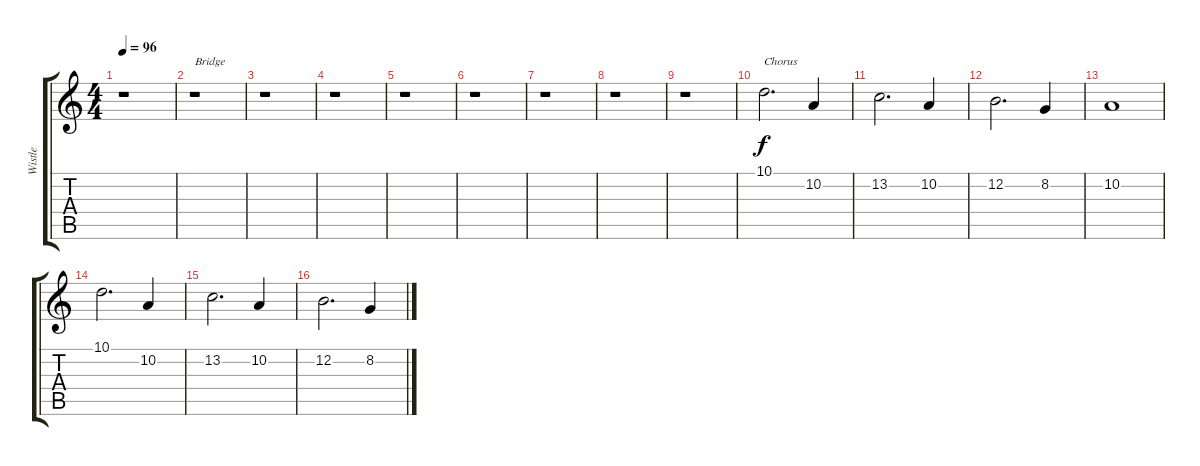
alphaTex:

\track ("Wistle" "Wistle") {instrument lead3calliope}
\staff {score tabs}
\tuning (E4 B3 G3 D3 A2 E2) {hide}
\ts (4 4)
\tempo 96
\clef g2
\ks c
r.1{dy f} |
r.1{txt "Bridge"} |
r.1 |
r.1 |
r.1 |
r.1 |
r.1 |
r.1 |
r.1 |
10.1.2{d txt "Chorus"} 10.2.4 |
13.2.2{d} 10.2.4 |
12.2.2{d} 8.2.4 |
10.2.1 |
10.1.2{d} 10.2.4 |
13.2.2{d} 10.2.4 |
12.2.2{d} 8.2.4
